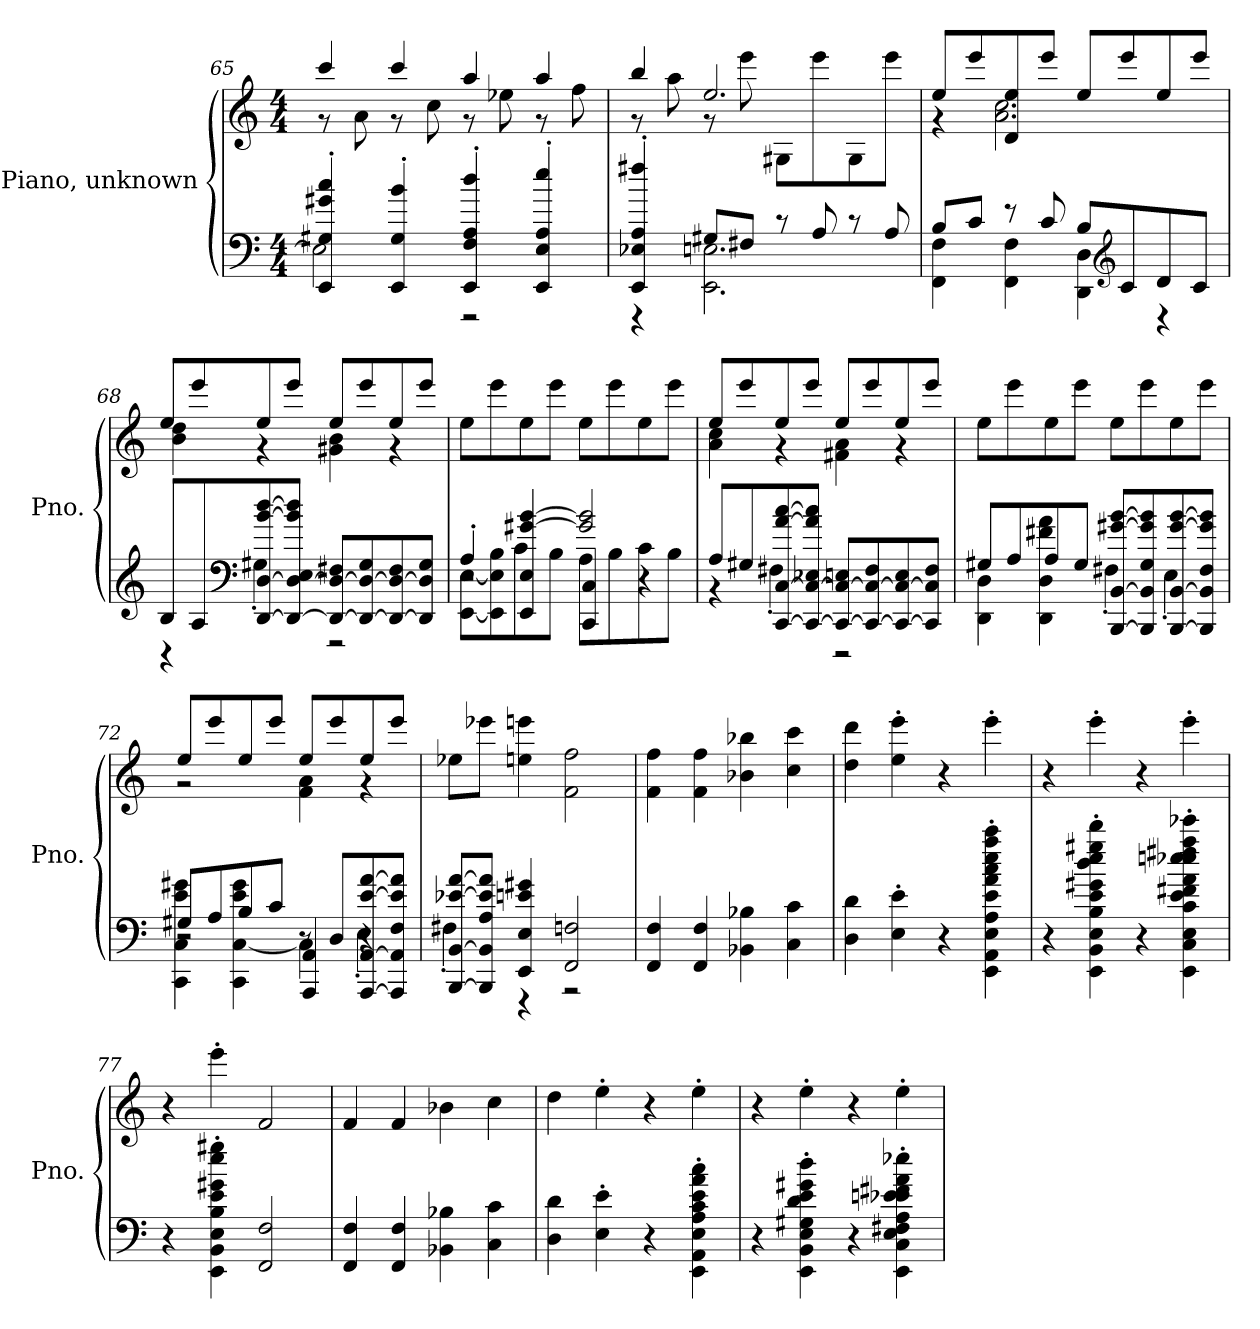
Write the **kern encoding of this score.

**kern	**kern
*part1	*part1
*staff2	*staff1
*I"Piano, unknown	*
*I'Pno.	*
!!LO:PB:g=z
*clefF4	*clefG2
*k[]	*k[]
*M4/4	*M4/4
=65	=65
*^	*^
4EE/' 4G#X/' 4g#X/' 4cc/'	2E\]	4ccc/	8r
.	.	.	8a\
4EE/' 4G#/' 4b/'	.	4ccc/	8r
.	.	.	8cc\
4EE/' 4F/' 4A/' 4dd/'	2r	4aa/	8r
.	.	.	8ee-X\
4EE/' 4E/' 4A/' 4ee/'	.	4aa/	8r
.	.	.	8ff\
=66	=66	=66	=66
4EE/' 4E-X/' 4A/' 4ff#X/'	4r	4bb/	8r
.	.	.	8aa\
8G#X/L	2.EE\ 2.En\	2.ee/	8r
8F#X/J	.	.	8eee\
8r	.	.	8G#X\L
8A/	.	.	8eee\
8r	.	.	8G#\
8A/	.	.	8eee\J
=67	=67	=67	=67
8B/L	4FF\ 4F\	8ee/L	4r
8c/J	.	8eee/	.
8r	4FF\ 4F\	8d/ 8ee/	2.a\ 2.cc\
8c/	.	8eee/J	.
8B/L	4DD\ 4D\	8ee/L	.
*clefG2	*	*	*
8c/	.	8eee/	.
8d/	4r	8ee/	.
8c/J	.	8eee/J	.
!!LO:LB:g=z	!!
=68	=68	=68	=68
8B/L	4r	8ee/L	4b\ 4dd\
8A/	.	8eee/	.
*clefF4	*	*	*
[8DD/ [8D/ [8b/ [8dd/	4G#X'\	8ee/	4r
8DD/_ 8D/_ 8E/ 8b/] 8dd/]J	.	8eee/J	.
8DD/_ 8D/_ 8F#X/L	2r	8ee/L	4g#X\ 4b\
8DD/_ 8D/_ 8G#/	.	8eee/	.
8DD/_ 8D/_ 8F#/	.	8ee/	4r
8DD/] 8D/] 8G#/J	.	8eee/J	.
*	*	*v	*v
=69	=69	=69
*	*^	*
4A'/	[8EE\ [8E\L	2r	8ee\L
.	8EE\] 8E\] 8B\	.	8eee\
4EE/ 4E/ [4g#X/ [4b/	8c\	.	8ee\
.	8B\J	.	8eee\J
2g#/] 2b/]	8A\L	4CC/ 4C/	8ee\L
.	8B\	.	8eee\
.	8c\	4r	8ee\
.	8B\J	.	8eee\J
*	*v	*v	*
=70	=70	=70
*	*	*^
8A/L	4r	8ee/L	4a\ 4cc\
8G#X/	.	8eee/	.
[8CC/ [8C/ [8a/ [8cc/	4F#X'\	8ee/	4r
8CC/_ 8C/_ 8E-X/ 8a/] 8cc/]J	.	8eee/J	.
8CC/_ 8C/_ 8En/L	2r	8ee/L	4f#X\ 4a\
8CC/_ 8C/_ 8F#/	.	8eee/	.
8CC/_ 8C/_ 8E/	.	8ee/	4r
8CC/] 8C/] 8F#/J	.	8eee/J	.
*	*	*v	*v
!!LO:LB:g=z
=71	=71	=71
8G#X/L	4DD\ 4D\	8ee\L
8A/	.	8eee\
8A/	4DD\ 4D\ 4f#X\ 4a\	8ee\
8G#/J	.	8eee\J
[8BBB/ [8BB/ [8g#X/ [8b/L	4F#X'\	8ee\L
8BBB/] 8BB/] 8G#/ 8g#/] 8b/]	.	8eee\
[8BBB/ [8BB/ [8g#/ [8b/	4E'\	8ee\
8BBB/] 8BB/] 8F#/ 8g#/] 8b/]J	.	8eee\J
=72	=72	=72
*	*^	*^
8G#X/L	4CC\ 4C\ 4e\ 4g#X\	2r	8ee/L	2r
8A/	.	.	8eee/	.
8B/	4CC\ [4C\ 4e\ 4g#\	.	8ee/	.
8c/J	.	.	8eee/J	.
8r	4C\]	4AAA/ 4AA/	8ee/L	4f\ 4a\
8D/L	.	.	8eee/	.
[8AAA/ [8AA/ [8e/ [8a/	4E'\	4r	8ee/	4r
8AAA/] 8AA/] 8F/ 8e/] 8a/]J	.	.	8eee/J	.
*	*v	*v	*	*
*	*	*v	*v
=73	=73	=73
[8BBB/ [8BB/ [8e-X/ [8a/L	4F#X'\	8ee-X\L
8BBB/] 8BB/] 8A/ 8e-/] 8a/]J	.	8eee-X\J
4EE/ 4E/ 4en/ 4g#X/	4r	4een\ 4eeen\
2FF/ 2Fn/	2r	2f\ 2ff\
*v	*v	*
=74	=74
4FF/ 4F/	4f\ 4ff\
4FF/ 4F/	4f\ 4ff\
4BB-X\ 4B-X\	4b-X\ 4bb-X\
4C\ 4c\	4cc\ 4ccc\
=75	=75
4D\ 4d\	4dd\ 4ddd\
4E\' 4e\'	4ee\' 4eee\'
4r	4r
4EE\' 4AA\' 4E\' 4A\' 4e\' 4a\' 4cc\' 4ee\' 4aa\' 4ccc\'	4eee'\
!!LO:LB:g=z
=76	=76
4r	4r
4EE\' 4BB\' 4E\' 4B\' 4e\' 4g#X\' 4dd\' 4ee\' 4gg#X\' 4ddd\'	4eee'\
4r	4r
4EE\' 4C\' 4E\' 4c\' 4e\' 4f#X\' 4a\' 4ee-X\' 4een\' 4ff#X\' 4aa\' 4eee-X\'	4eee'\
=77	=77
4r	4r
4EE\' 4BB\' 4E\' 4B\' 4e\' 4g#X\' 4ee\' 4gg#X\'	4eee'\
2FF/ 2F/	2f/
=78	=78
4FF/ 4F/	4f/
4FF/ 4F/	4f/
4BB-X\ 4B-X\	4b-X\
4C\ 4c\	4cc\
=79	=79
4D\ 4d\	4dd\
4E\' 4e\'	4ee'\
4r	4r
4EE\' 4AA\' 4E\' 4A\' 4c\' 4e\' 4a\' 4cc\'	4ee'\
=80	=80
4r	4r
4EE\' 4BB\' 4E\' 4G#X\' 4d\' 4e\' 4g#X\' 4dd\'	4ee'\
4r	4r
4EE\' 4C\' 4E\' 4F#X\' 4A\' 4e-X\' 4en\' 4f#X\' 4a\' 4ee-X\'	4ee'\
=	=
*-	*-
